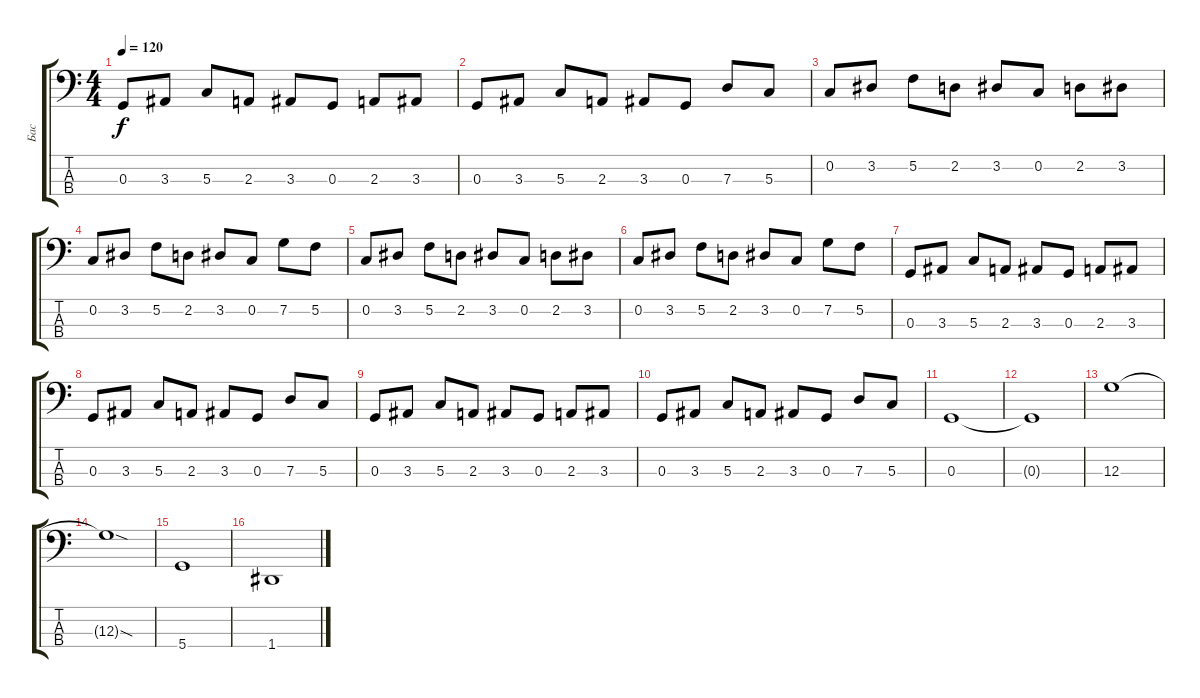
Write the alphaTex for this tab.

\track ("Бас" "Бас") {instrument electricbassfinger}
\staff {score tabs}
\tuning (F2 C2 G1 D1) {hide}
\ts (4 4)
\tempo 120
\clef f4
\ks c
0.3.8{dy f} 3.3.8 5.3.8 2.3.8 3.3.8 0.3.8 2.3.8 3.3.8 |
0.3.8 3.3.8 5.3.8 2.3.8 3.3.8 0.3.8 7.3.8 5.3.8 |
0.2.8 3.2.8 5.2.8 2.2.8 3.2.8 0.2.8 2.2.8 3.2.8 |
0.2.8 3.2.8 5.2.8 2.2.8 3.2.8 0.2.8 7.2.8 5.2.8 |
0.2.8 3.2.8 5.2.8 2.2.8 3.2.8 0.2.8 2.2.8 3.2.8 |
0.2.8 3.2.8 5.2.8 2.2.8 3.2.8 0.2.8 7.2.8 5.2.8 |
0.3.8 3.3.8 5.3.8 2.3.8 3.3.8 0.3.8 2.3.8 3.3.8 |
0.3.8 3.3.8 5.3.8 2.3.8 3.3.8 0.3.8 7.3.8 5.3.8 |
0.3.8 3.3.8 5.3.8 2.3.8 3.3.8 0.3.8 2.3.8 3.3.8 |
0.3.8 3.3.8 5.3.8 2.3.8 3.3.8 0.3.8 7.3.8 5.3.8 |
0.3.1 |
0.3{t}.1 |
12.3.1 |
12.3{sod t}.1 |
5.4.1 |
1.4.1
